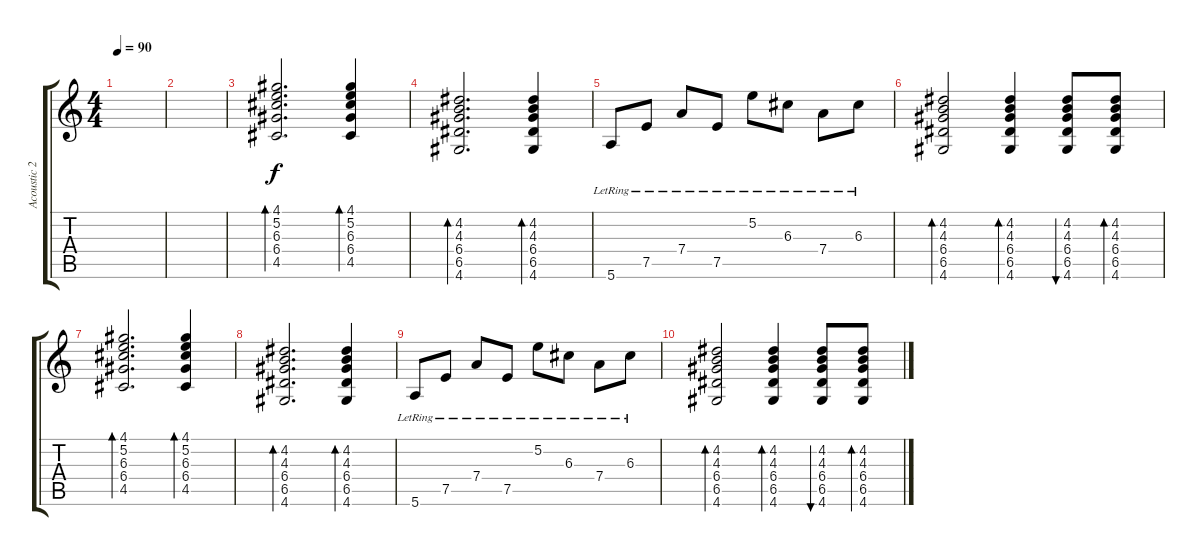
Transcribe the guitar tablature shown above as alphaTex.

\track ("Acoustic 2" "Acoustic 2") {instrument acousticguitarsteel}
\staff {score tabs}
\tuning (E4 B3 G3 D3 A2 E2) {hide}
\ts (4 4)
\tempo 90
\clef g2
\ks c
|
|
(4.1 5.2 6.3 6.4 4.5).2{d bd 60} (4.1 5.2 6.3 6.4 4.5).4{bd 60} |
(4.2 4.3 6.4 6.5 4.6).2{d bd 60} (4.2 4.3 6.4 6.5 4.6).4{bd 60} |
5.6{lr}.8 7.5{lr}.8 7.4{lr}.8 7.5{lr}.8 5.2{lr}.8 6.3{lr}.8 7.4{lr}.8 6.3{lr}.8 |
(4.2 4.3 6.4 6.5 4.6).2{bd 60} (4.2 4.3 6.4 6.5 4.6).4{bd 60} (4.2 4.3 6.4 6.5 4.6).8{bu 60} (4.2 4.3 6.4 6.5 4.6).8{bd 60} |
(4.1 5.2 6.3 6.4 4.5).2{d bd 60} (4.1 5.2 6.3 6.4 4.5).4{bd 60} |
(4.2 4.3 6.4 6.5 4.6).2{d bd 60} (4.2 4.3 6.4 6.5 4.6).4{bd 60} |
5.6{lr}.8 7.5{lr}.8 7.4{lr}.8 7.5{lr}.8 5.2{lr}.8 6.3{lr}.8 7.4{lr}.8 6.3{lr}.8 |
(4.2 4.3 6.4 6.5 4.6).2{bd 60} (4.2 4.3 6.4 6.5 4.6).4{bd 60} (4.2 4.3 6.4 6.5 4.6).8{bu 60} (4.2 4.3 6.4 6.5 4.6).8{bd 60}
